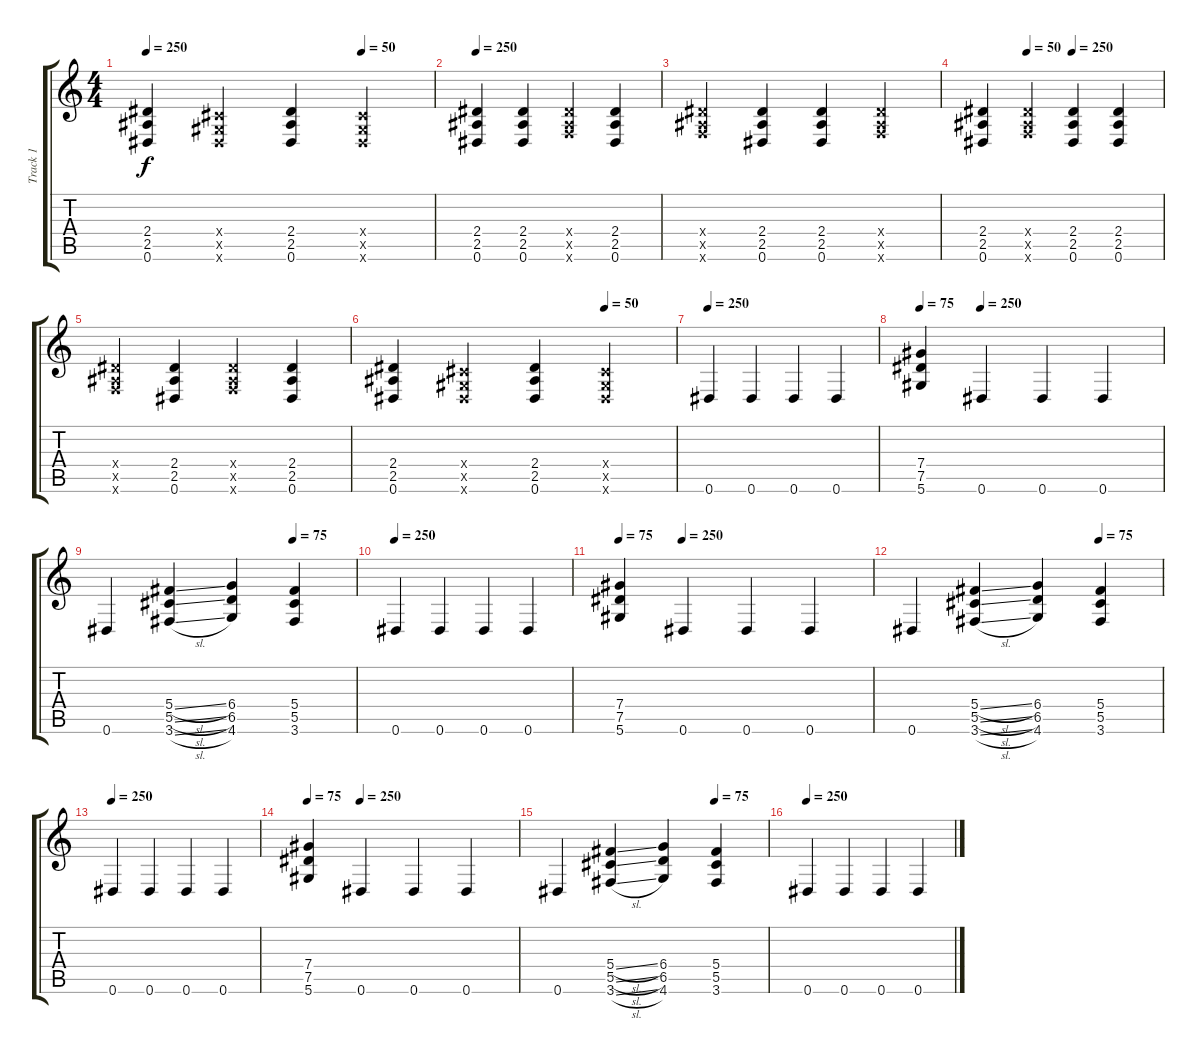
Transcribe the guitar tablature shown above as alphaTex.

\track ("Track 1" "Track 1") {instrument distortionguitar}
\staff {score tabs}
\tuning (Eb4 Bb3 Gb3 Db3 Ab2 Eb2) {hide}
\ts (4 4)
\tempo 250
\tempo (50 0.75)
\clef g2
\ks c
(2.4 2.5 0.6).4{dy f} (0.4{x} 0.5{x} 0.6{x}).4 (2.4 2.5 0.6).4 (0.4{x} 0.5{x} 0.6{x}).4 |
\tempo 250
(2.4 2.5 0.6).4 (2.4 2.5 0.6).4 (2.4{x} 2.5{x} 2.6{x}).4 (2.4 2.5 0.6).4 |
(2.4{x} 2.5{x} 2.6{x}).4 (2.4 2.5 0.6).4 (2.4 2.5 0.6).4 (2.4{x} 2.5{x} 2.6{x}).4 |
\tempo (50 0.25)
\tempo (250 0.5)
(2.4 2.5 0.6).4 (2.4{x} 2.5{x} 2.6{x}).4 (2.4 2.5 0.6).4 (2.4 2.5 0.6).4 |
(2.4{x} 2.5{x} 2.6{x}).4 (2.4 2.5 0.6).4 (2.4{x} 2.5{x} 2.6{x}).4 (2.4 2.5 0.6).4 |
\tempo (50 0.75)
(2.4 2.5 0.6).4 (0.4{x} 0.5{x} 0.6{x}).4 (2.4 2.5 0.6).4 (0.4{x} 0.5{x} 0.6{x}).4 |
\tempo 250
0.6.4 0.6.4 0.6.4 0.6.4 |
\tempo 75
\tempo (250 0.25)
(7.4 7.5 5.6).4 0.6.4 0.6.4 0.6.4 |
\tempo (75 0.75)
0.6.4 (5.4{sl} 5.5{sl} 3.6{sl}).4 (6.4 6.5 4.6).4 (5.4 5.5 3.6).4 |
\tempo 250
0.6.4 0.6.4 0.6.4 0.6.4 |
\tempo 75
\tempo (250 0.25)
(7.4 7.5 5.6).4 0.6.4 0.6.4 0.6.4 |
\tempo (75 0.75)
0.6.4 (5.4{sl} 5.5{sl} 3.6{sl}).4 (6.4 6.5 4.6).4 (5.4 5.5 3.6).4 |
\tempo 250
0.6.4 0.6.4 0.6.4 0.6.4 |
\tempo 75
\tempo (250 0.25)
(7.4 7.5 5.6).4 0.6.4 0.6.4 0.6.4 |
\tempo (75 0.75)
0.6.4 (5.4{sl} 5.5{sl} 3.6{sl}).4 (6.4 6.5 4.6).4 (5.4 5.5 3.6).4 |
\tempo 250
0.6.4 0.6.4 0.6.4 0.6.4
